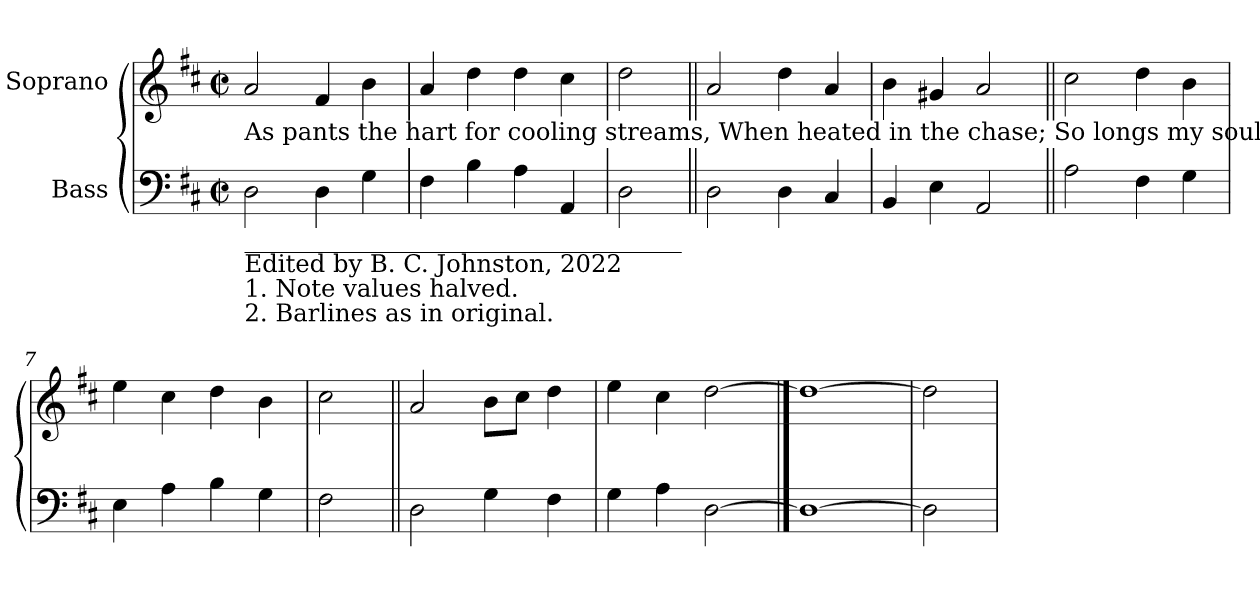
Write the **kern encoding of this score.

**kern	**kern
*part2	*part1
*staff2	*staff1
*I"Bass	*I"Soprano
*clefF4	*clefG2
*k[f#c#]	*k[f#c#]
*M2/2	*M2/2
*met(c|)	*met(c|)
*MM100	*MM100
=1	=1
!	!LO:TX:b:t=As pants the hart for cooling streams, When heated in the chase;  So longs my soul O God for thee,  And  thy    refining     grace.
!LO:TX:b:t=____________________________________	!
!LO:TX:b:t=Edited by B. C. Johnston, 2022	!
!LO:TX:b:t=1. Note values halved.	!
!LO:TX:b:t=2. Barlines as in original.	!
2D\	2a/
4D\	4f#/
4G\	4b\
=2	=2
4F#\	4a/
4B\	4dd\
4A\	4dd\
4AA/	4cc#\
=3	=3
2D\	2dd\
=4||	=4||
2D\	2a/
4D\	4dd\
4C#/	4a/
=5	=5
4BB/	4b\
4E\	4g#X/
2AA/	2a/
=6||	=6||
2A\	2cc#\
4F#\	4dd\
4G\	4b\
=7	=7
4E\	4ee\
4A\	4cc#\
4B\	4dd\
4G\	4b\
=8	=8
2F#\	2cc#\
=9||	=9||
2D\	2a/
4G\	8b\L
.	8cc#\J
4F#\	4dd\
=10	=10
4G\	4ee\
4A\	4cc#\
[2D	[2dd
==11	==11
1D_	1dd_
=12	=12
2D]	2dd]
=	=
*-	*-
